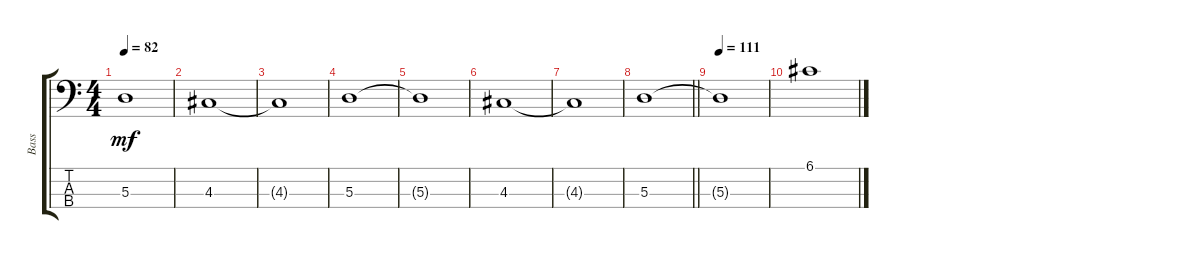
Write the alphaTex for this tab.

\track ("Bass" "Bass") {instrument electricbassfinger}
\staff {score tabs}
\tuning (G2 D2 A1 E1) {hide}
\ts (4 4)
\tempo 82
\clef f4
\ks c
5.3{t}.1{dy mf} |
4.3.1 |
4.3{t}.1 |
5.3.1 |
5.3{t}.1 |
4.3.1 |
4.3{t}.1 |
\barLineRight lightlight
5.3.1 |
\tempo 111
5.3{t}.1 |
6.1.1
